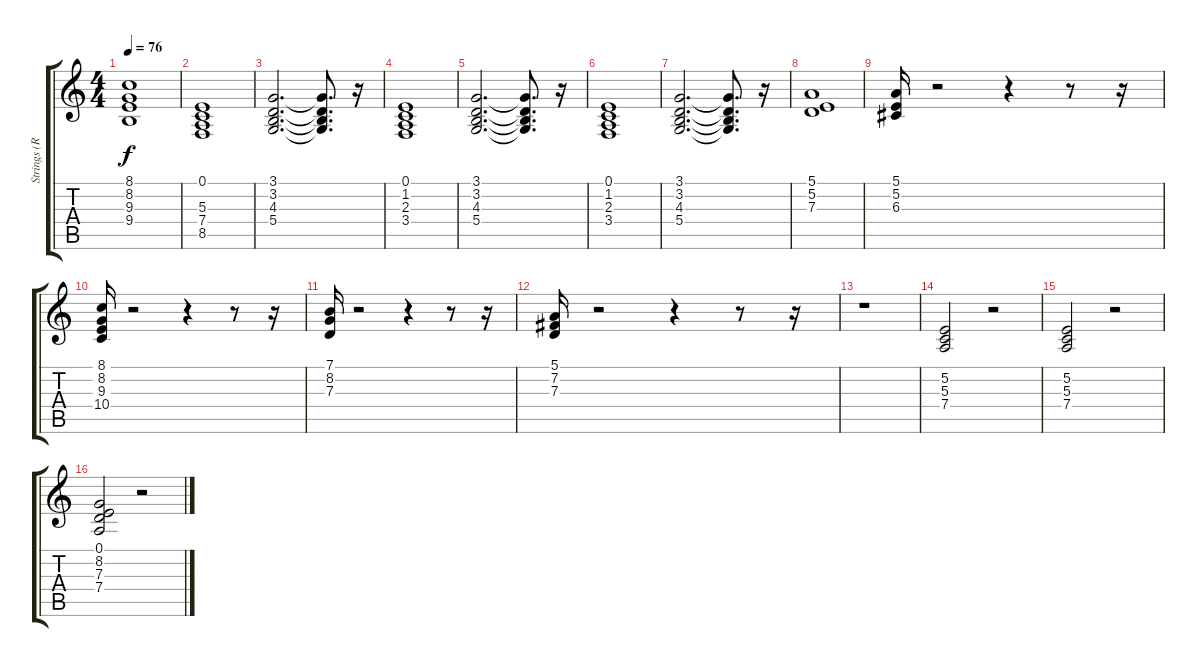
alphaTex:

\track ("Strings (Rhythm)" "Strings (R") {instrument synthstrings2}
\staff {score tabs}
\tuning (E4 B3 G3 D3 A2 E2) {hide}
\ts (4 4)
\tempo 76
\clef g2
\ks c
(8.1 8.2 9.3 9.4).1{dy f} |
(0.1 5.3 7.4 8.5).1 |
(3.1 3.2 4.3 5.4).2{d} (3.1{t} 3.2{t} 4.3{t} 5.4{t}).8{d} r.16 |
(0.1 1.2 2.3 3.4).1 |
(3.1 3.2 4.3 5.4).2{d} (3.1{t} 3.2{t} 4.3{t} 5.4{t}).8{d} r.16 |
(0.1 1.2 2.3 3.4).1 |
(3.1 3.2 4.3 5.4).2{d} (3.1{t} 3.2{t} 4.3{t} 5.4{t}).8{d} r.16 |
(5.1 5.2 7.3).1 |
(5.1 5.2 6.3).16 r.2 r.4{txt ""} r.8 r.16 |
(8.1 8.2 9.3 10.4).16 r.2 r.4 r.8 r.16 |
(7.1 8.2 7.3).16 r.2 r.4 r.8 r.16 |
(5.1 7.2 7.3).16 r.2 r.4 r.8 r.16 |
r.1 |
(5.2 5.3 7.4).2 r.2 |
(5.2 5.3 7.4).2 r.2 |
(0.1 8.2 7.3 7.4).2 r.2
